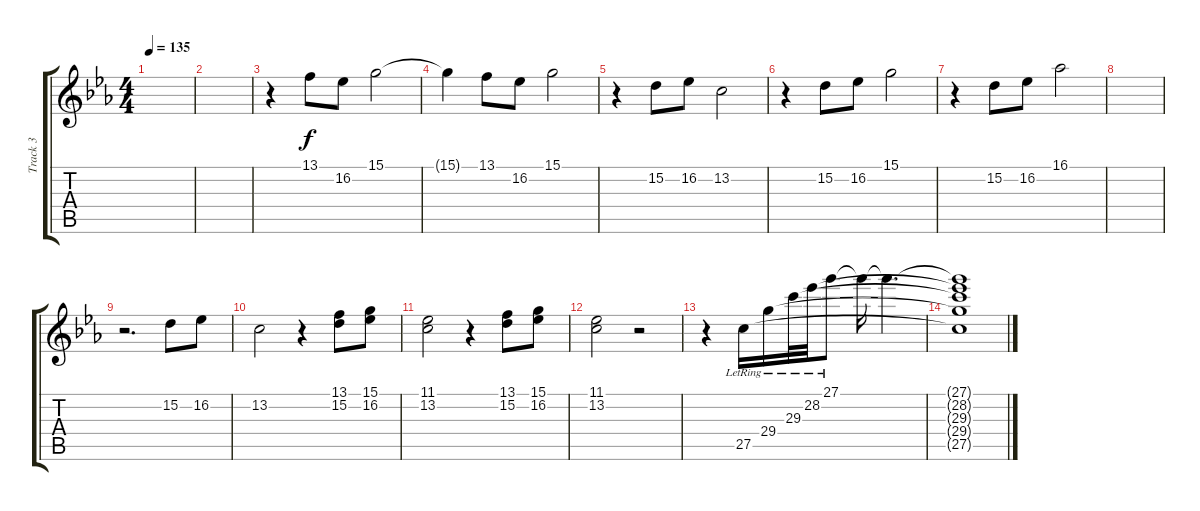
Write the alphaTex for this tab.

\track ("Track 3" "Track 3") {instrument acousticgrandpiano}
\staff {score tabs}
\tuning (E4 B3 G3 D3 A2 E2) {hide}
\ts (4 4)
\tempo 135
\clef g2
\ks cminor
|
|
r.4 13.1.8 16.2.8 15.1.2 |
15.1{t}.4 13.1.8 16.2.8 15.1.2 |
r.4 15.2.8 16.2.8 13.2.2 |
r.4 15.2.8 16.2.8 15.1.2 |
r.4 15.2.8 16.2.8 16.1.2 |
|
r.2{d} 15.2.8 16.2.8 |
13.2.2 r.4 (13.1 15.2).8 (15.1 16.2).8 |
(11.1 13.2).2 r.4 (13.1 15.2).8 (15.1 16.2).8 |
(11.1 13.2).2 r.2 |
r.4 27.5{lr}.16 29.4{lr}.16 29.3{lr}.32 28.2{lr}.32 27.1{lr}.8 27.1{t}.16 27.1{t}.4{d} |
(27.1{t} 28.2{t} 29.3{t} 29.4{t} 27.5{t}).1
